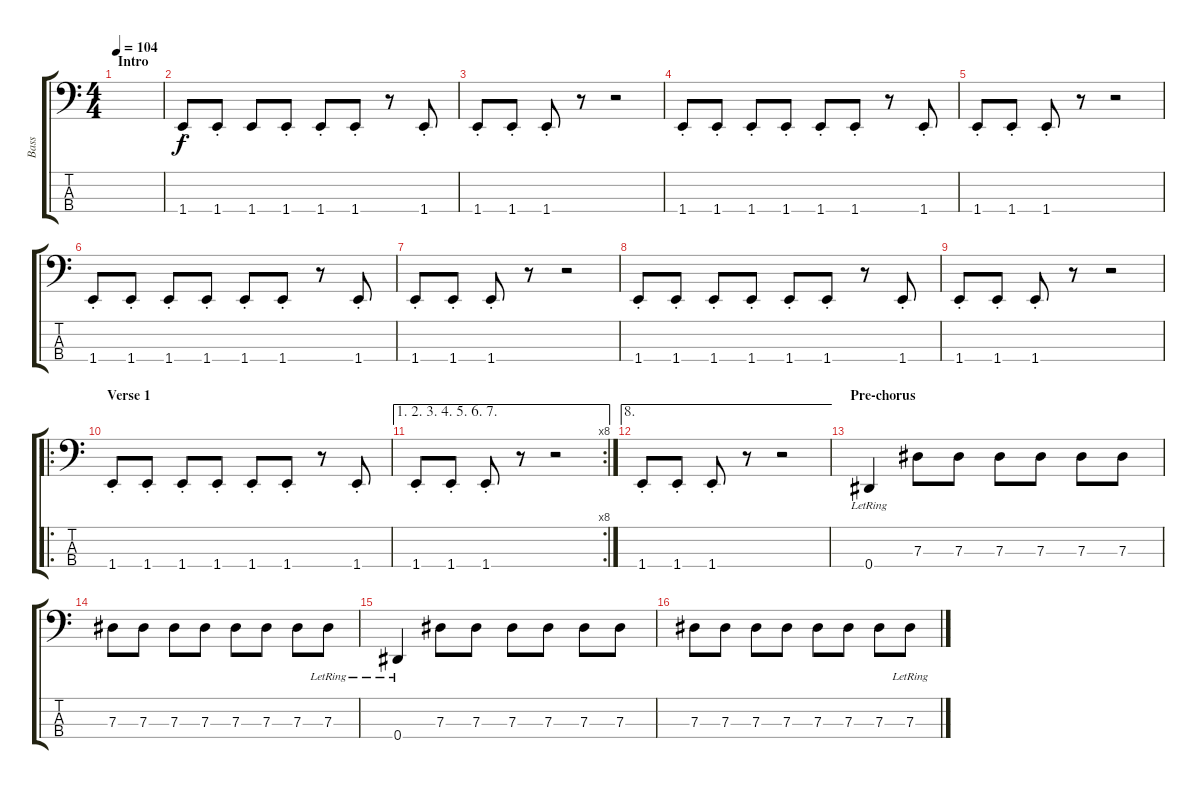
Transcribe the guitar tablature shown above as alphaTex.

\track ("Bass" "Bass") {instrument electricbasspick}
\staff {score tabs}
\tuning (Gb2 Db2 Ab1 Eb1) {hide}
\ts (4 4)
\section ("" "Intro")
\tempo 104
\clef f4
\ks c
|
1.4{st}.8 1.4{st}.8 1.4.8 1.4{st}.8 1.4{st}.8 1.4{st}.8 r.8 1.4{st}.8 |
1.4{st}.8 1.4{st}.8 1.4{st}.8 r.8 r.2 |
1.4{st}.8 1.4{st}.8 1.4{st}.8 1.4{st}.8 1.4{st}.8 1.4{st}.8 r.8 1.4{st}.8 |
1.4{st}.8 1.4{st}.8 1.4{st}.8 r.8 r.2 |
1.4{st}.8 1.4{st}.8 1.4{st}.8 1.4{st}.8 1.4{st}.8 1.4{st}.8 r.8 1.4{st}.8 |
1.4{st}.8 1.4{st}.8 1.4{st}.8 r.8 r.2 |
1.4{st}.8 1.4{st}.8 1.4{st}.8 1.4{st}.8 1.4{st}.8 1.4{st}.8 r.8 1.4{st}.8 |
1.4{st}.8 1.4{st}.8 1.4{st}.8 r.8 r.2 |
\ro
\section ("" "Verse 1")
1.4{st}.8 1.4{st}.8 1.4{st}.8 1.4{st}.8 1.4{st}.8 1.4{st}.8 r.8 1.4{st}.8 |
\ae (1 2 3 4 5 6 7)
\rc 8
1.4{st}.8 1.4{st}.8 1.4{st}.8 r.8 r.2 |
\ae 8
1.4{st}.8 1.4{st}.8 1.4{st}.8 r.8 r.2 |
\section ("" "Pre-chorus")
0.4{lr}.4 7.3.8 7.3.8 7.3.8 7.3.8 7.3.8 7.3.8 |
7.3.8 7.3.8 7.3.8 7.3.8 7.3.8 7.3.8 7.3.8 7.3{lr}.8 |
0.4{lr}.4 7.3.8 7.3.8 7.3.8 7.3.8 7.3.8 7.3.8 |
7.3.8 7.3.8 7.3.8 7.3.8 7.3.8 7.3.8 7.3.8 7.3{lr}.8
